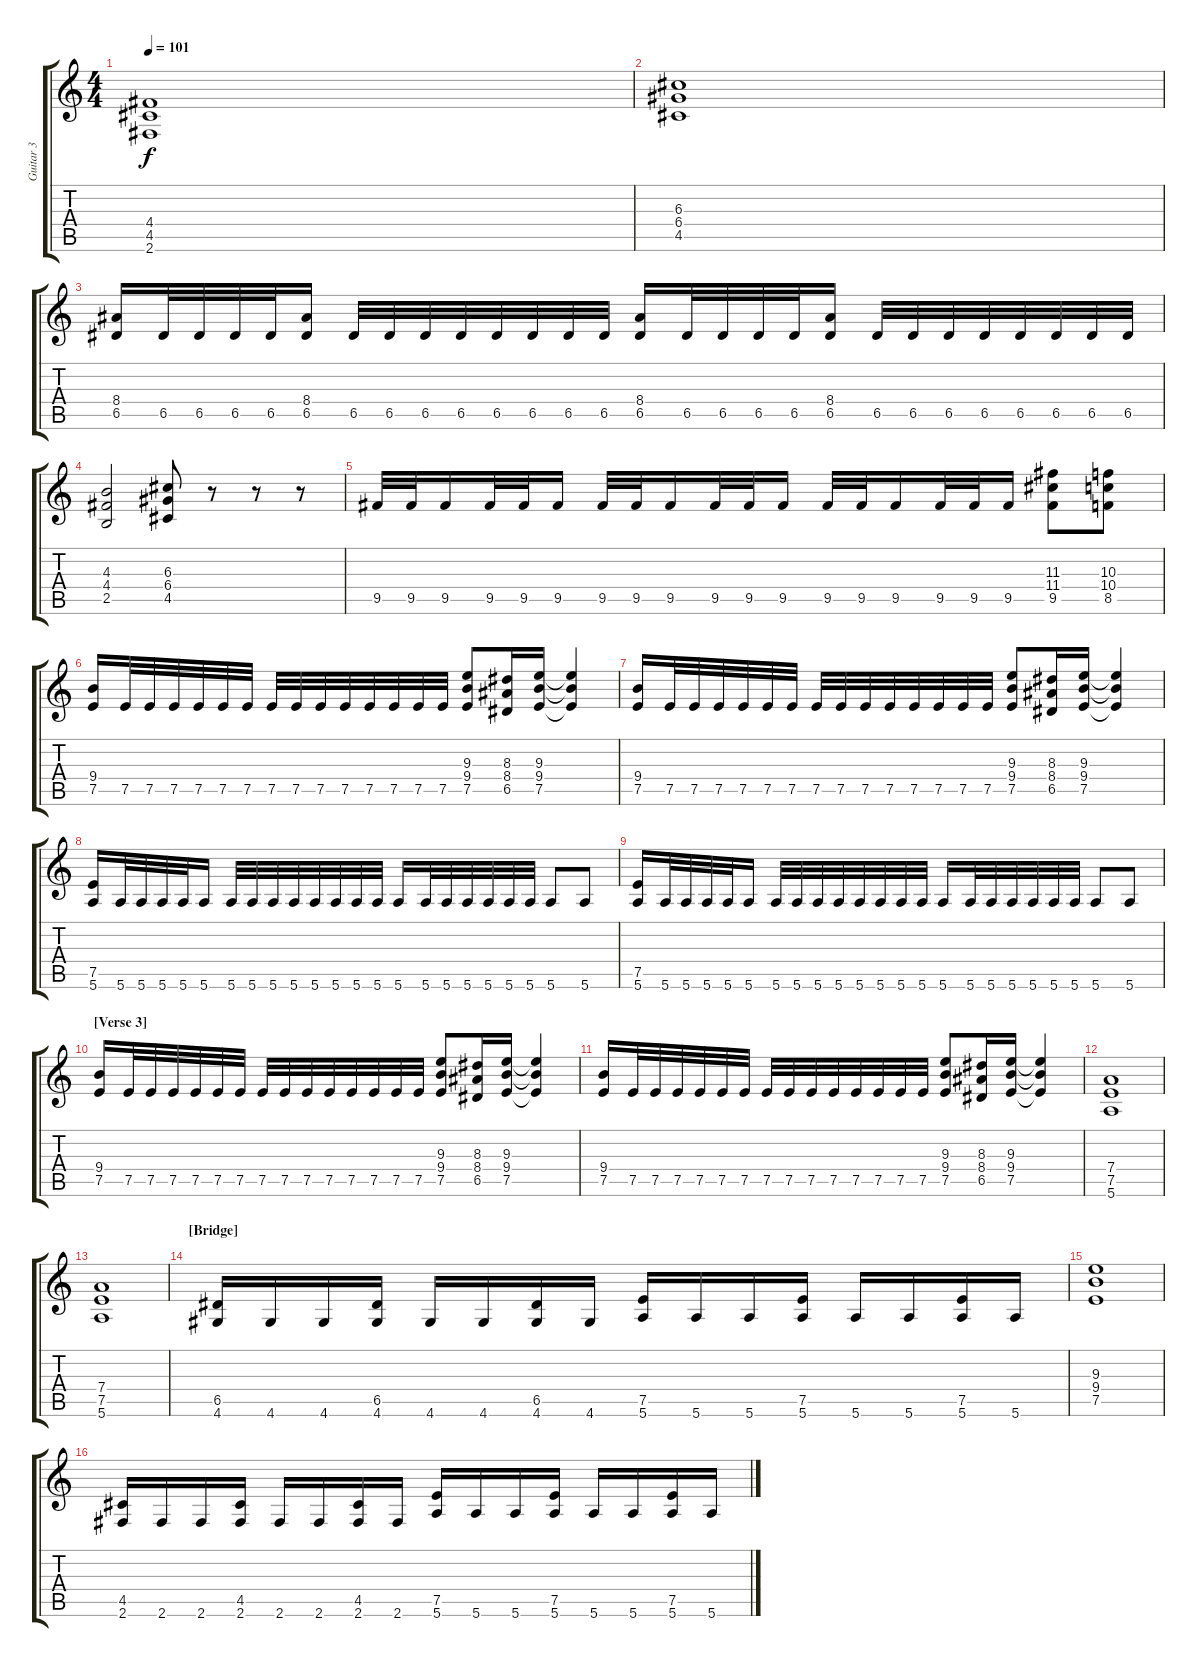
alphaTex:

\track ("Guitar 3" "Guitar 3") {instrument distortionguitar}
\staff {score tabs}
\tuning (E4 B3 G3 D3 A2 E2) {hide}
\ts (4 4)
\tempo 101
\clef g2
\ks c
(4.4 4.5 2.6).1{dy f} |
(6.3 6.4 4.5).1 |
(8.4 6.5).16 6.5.32 6.5.32 6.5.32 6.5.32 (8.4 6.5).16 6.5.32 6.5.32 6.5.32 6.5.32 6.5.32 6.5.32 6.5.32 6.5.32 (8.4 6.5).16 6.5.32 6.5.32 6.5.32 6.5.32 (8.4 6.5).16 6.5.32 6.5.32 6.5.32 6.5.32 6.5.32 6.5.32 6.5.32 6.5.32 |
(4.3 4.4 2.5).2 (6.3 6.4 4.5).8 r.8 r.8 r.8 |
9.5.32 9.5.32 9.5.16 9.5.32 9.5.32 9.5.16 9.5.32 9.5.32 9.5.16 9.5.32 9.5.32 9.5.16 9.5.32 9.5.32 9.5.16 9.5.32 9.5.32 9.5.16 (11.3 11.4 9.5).8 (10.3 10.4 8.5).8 |
\section ("" "")
(9.4 7.5).16 7.5.32 7.5.32 7.5.32 7.5.32 7.5.32 7.5.32 7.5.32 7.5.32 7.5.32 7.5.32 7.5.32 7.5.32 7.5.32 7.5.32 (9.3 9.4 7.5).8 (8.3 8.4 6.5).16 (9.3 9.4 7.5).16 (9.3{t} 9.4{t} 7.5{t}).4 |
(9.4 7.5).16 7.5.32 7.5.32 7.5.32 7.5.32 7.5.32 7.5.32 7.5.32 7.5.32 7.5.32 7.5.32 7.5.32 7.5.32 7.5.32 7.5.32 (9.3 9.4 7.5).8 (8.3 8.4 6.5).16 (9.3 9.4 7.5).16 (9.3{t} 9.4{t} 7.5{t}).4 |
(7.5 5.6).16 5.6.32 5.6.32 5.6.32 5.6.32 5.6.16 5.6.32 5.6.32 5.6.32 5.6.32 5.6.32 5.6.32 5.6.32 5.6.32 5.6.16 5.6.32 5.6.32 5.6.32 5.6.32 5.6.32 5.6.32 5.6.8 5.6.8 |
(7.5 5.6).16 5.6.32 5.6.32 5.6.32 5.6.32 5.6.16 5.6.32 5.6.32 5.6.32 5.6.32 5.6.32 5.6.32 5.6.32 5.6.32 5.6.16 5.6.32 5.6.32 5.6.32 5.6.32 5.6.32 5.6.32 5.6.8 5.6.8 |
\section ("" "[Verse 3]")
(9.4 7.5).16 7.5.32 7.5.32 7.5.32 7.5.32 7.5.32 7.5.32 7.5.32 7.5.32 7.5.32 7.5.32 7.5.32 7.5.32 7.5.32 7.5.32 (9.3 9.4 7.5).8 (8.3 8.4 6.5).16 (9.3 9.4 7.5).16 (9.3{t} 9.4{t} 7.5{t}).4 |
(9.4 7.5).16 7.5.32 7.5.32 7.5.32 7.5.32 7.5.32 7.5.32 7.5.32 7.5.32 7.5.32 7.5.32 7.5.32 7.5.32 7.5.32 7.5.32 (9.3 9.4 7.5).8 (8.3 8.4 6.5).16 (9.3 9.4 7.5).16 (9.3{t} 9.4{t} 7.5{t}).4 |
(7.4 7.5 5.6).1 |
(7.4 7.5 5.6).1 |
\section ("" "[Bridge]")
(6.5 4.6).16{volume 14} 4.6.16 4.6.16 (6.5 4.6).16 4.6.16 4.6.16 (6.5 4.6).16 4.6.16 (7.5 5.6).16 5.6.16 5.6.16 (7.5 5.6).16 5.6.16 5.6.16 (7.5 5.6).16 5.6.16 |
(9.3 9.4 7.5).1 |
(4.5 2.6).16 2.6.16 2.6.16 (4.5 2.6).16 2.6.16 2.6.16 (4.5 2.6).16 2.6.16 (7.5 5.6).16 5.6.16 5.6.16 (7.5 5.6).16 5.6.16 5.6.16 (7.5 5.6).16 5.6.16
